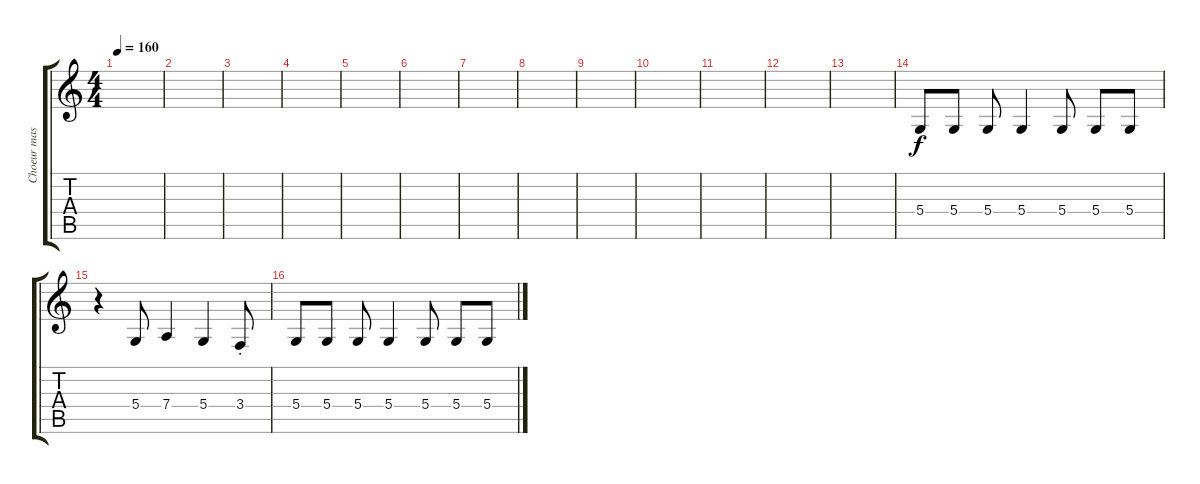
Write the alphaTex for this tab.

\track ("Choeur masculin" "Choeur mas") {instrument trombone}
\staff {score tabs}
\tuning (E4 B3 G3 D3 A2 E2) {hide}
\ts (4 4)
\tempo 160
\clef g2
\ks c
|
|
|
|
|
|
|
|
|
|
|
|
|
5.4.8 5.4.8 5.4.8 5.4.4 5.4.8 5.4.8 5.4.8 |
r.4 5.4.8 7.4.4 5.4.4 3.4{st}.8 |
5.4.8 5.4.8 5.4.8 5.4.4 5.4.8 5.4.8 5.4.8
